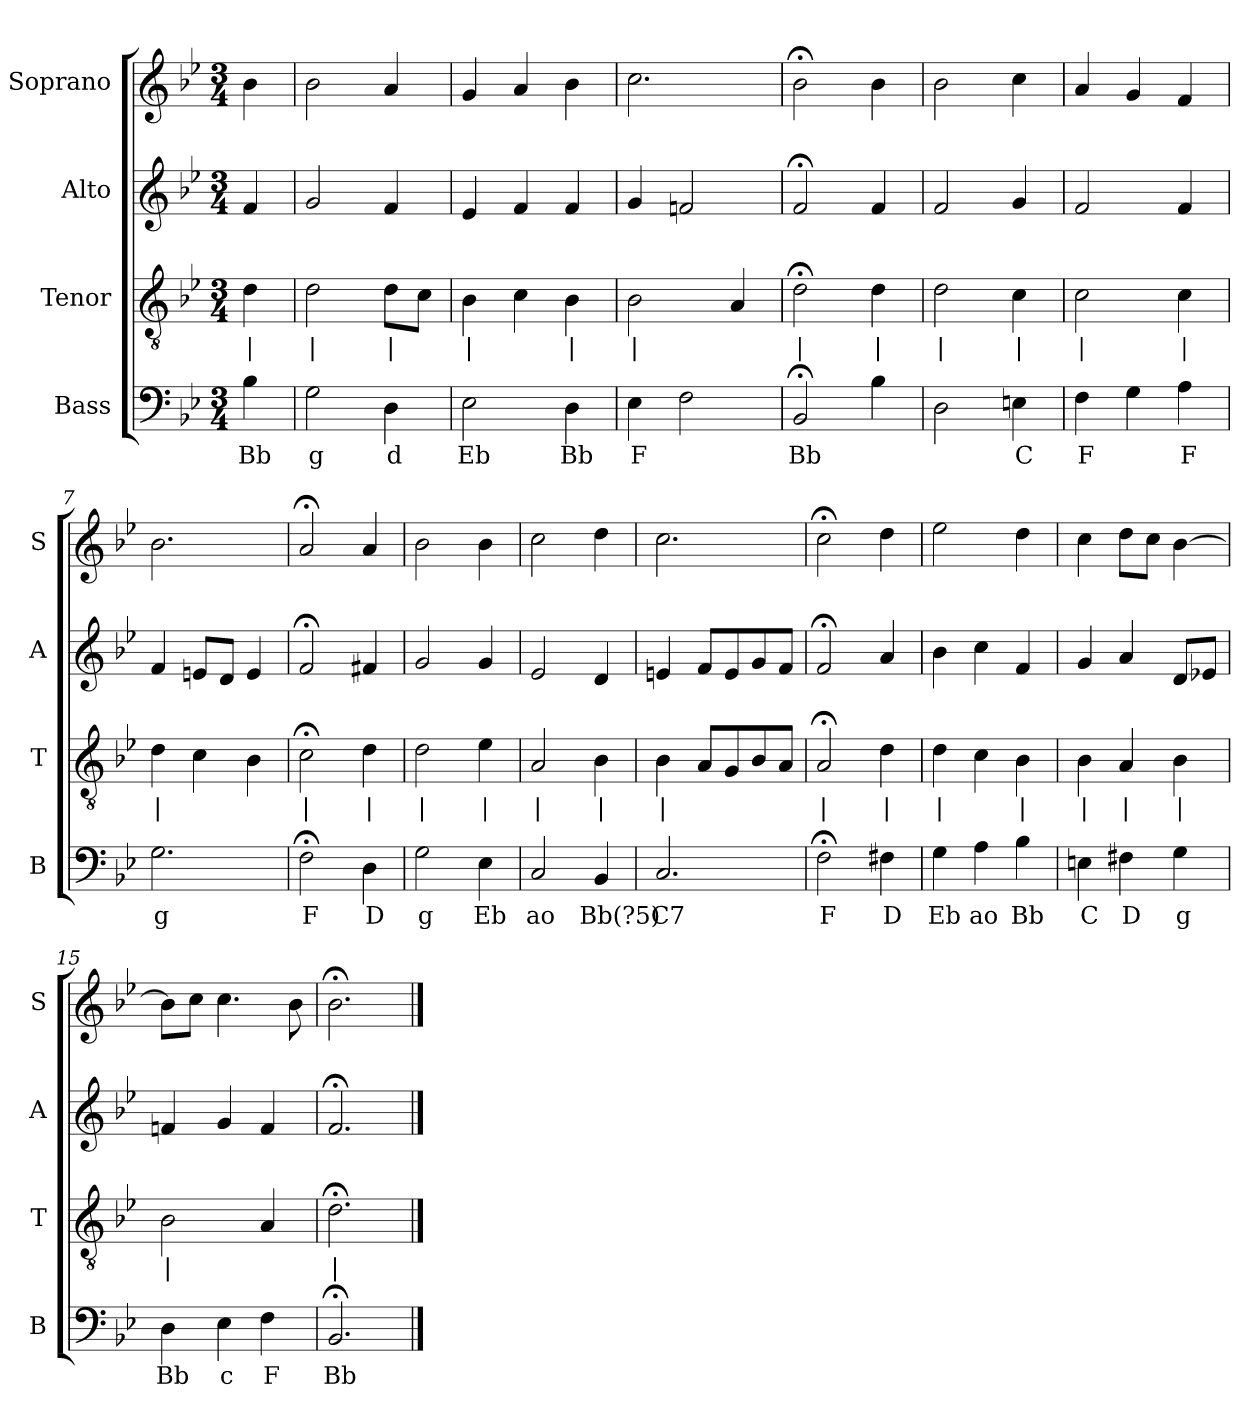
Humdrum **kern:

**kern	**text	**kern	**text	**kern	**kern
*part4	*part4	*part3	*part3	*part2	*part1
*staff4	*staff4	*staff3	*staff3	*staff2	*staff1
*I"Bass	*	*I"Tenor	*	*I"Alto	*I"Soprano
*I'B	*	*I'T	*	*I'A	*I'S
*clefF4	*	*clefGv2	*	*clefG2	*clefG2
*k[b-e-]	*	*k[b-e-]	*	*k[b-e-]	*k[b-e-]
*B-:	*	*B-:	*	*B-:	*B-:
*M3/4	*	*M3/4	*	*M3/4	*M3/4
*MM100	*	*MM100	*	*MM100	*MM100
=	=	=	=	=	=
4B-	Bb	4d	|	4f	4b-
=1	=1	=1	=1	=1	=1
2G	g	2d	|	2g	2b-
4D	d	8dL	|	4f	4a
.	.	8cJ	.	.	.
=2	=2	=2	=2	=2	=2
2E-	Eb	4B-	|	4e-	4g
.	.	4c	.	4f	4a
4D	Bb	4B-	|	4f	4b-
=3	=3	=3	=3	=3	=3
4E-	F	2B-	|	4g	2.cc
2F	.	.	.	2fn	.
.	.	4A	.	.	.
=4	=4	=4	=4	=4	=4
2BB-;<	Bb	2d;<	|	2f;<	2b-;<
4B-	.	4d	|	4f	4b-
=5	=5	=5	=5	=5	=5
2D	.	2d	|	2f	2b-
4En	C	4c	|	4g	4cc
=6	=6	=6	=6	=6	=6
4F	F	2c	|	2f	4a
4G	.	.	.	.	4g
4A	F	4c	|	4f	4f
=7	=7	=7	=7	=7	=7
2.G	g	4d	|	4f	2.b-
.	.	4c	.	8enL	.
.	.	.	.	8dJ	.
.	.	4B-	.	4e	.
=8	=8	=8	=8	=8	=8
2F;<	F	2c;<	|	2f;<	2a;<
4D	D	4d	|	4f#X	4a
=9	=9	=9	=9	=9	=9
2G	g	2d	|	2g	2b-
4E-	Eb	4e-	|	4g	4b-
=10	=10	=10	=10	=10	=10
2C	ao	2A	|	2e-	2cc
4BB-	Bb(?5)	4B-	|	4d	4dd
=11	=11	=11	=11	=11	=11
2.C	C7	4B-	|	4en	2.cc
.	.	8AL	.	8fL	.
.	.	8G	.	8e	.
.	.	8B-	.	8g	.
.	.	8AJ	.	8fJ	.
=12	=12	=12	=12	=12	=12
2F;<	F	2A;<	|	2f;<	2cc;<
4F#X	D	4d	|	4a	4dd
=13	=13	=13	=13	=13	=13
4G	Eb	4d	|	4b-	2ee-
4A	ao	4c	.	4cc	.
4B-	Bb	4B-	|	4f	4dd
=14	=14	=14	=14	=14	=14
4En	C	4B-	|	4g	4cc
4F#X	D	4A	|	4a	8ddL
.	.	.	.	.	8ccJ
4G	g	4B-	|	8dL	[4b-
.	.	.	.	8e-XJ	.
=15	=15	=15	=15	=15	=15
4D	Bb	2B-	|	4fn	8b-L]
.	.	.	.	.	8ccJ
4E-	c	.	.	4g	4.cc
4F	F	4A	.	4f	.
.	.	.	.	.	8b-
=16	=16	=16	=16	=16	=16
2.BB-;<	Bb	2.d;<	|	2.f;<	2.b-;<
==	==	==	==	==	==
*-	*-	*-	*-	*-	*-
